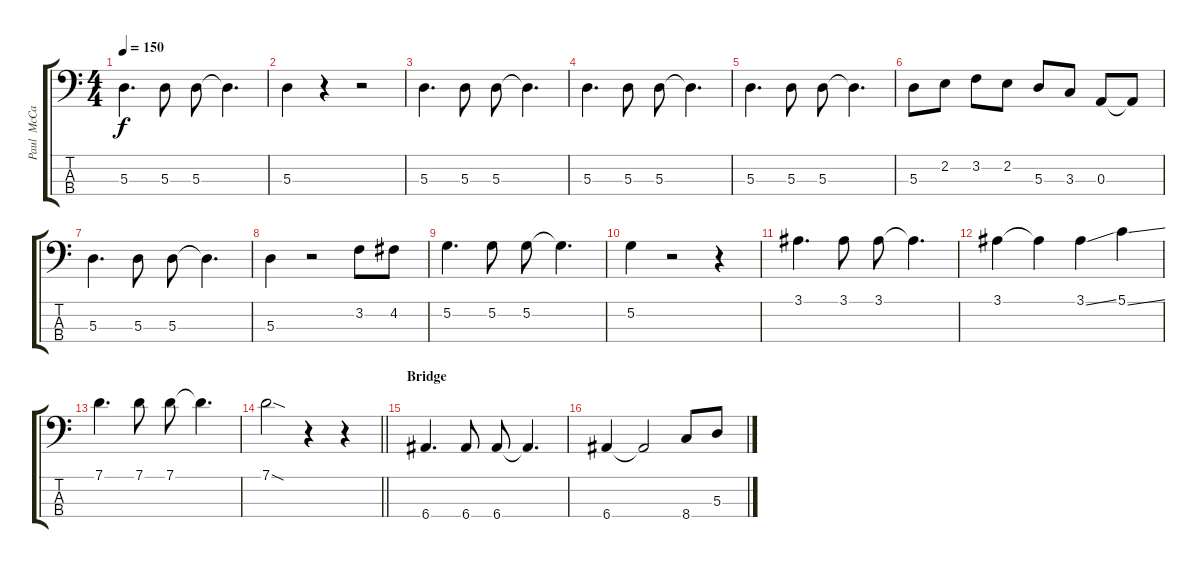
\track ("Paul  McCartney Bass" "Paul  McCa") {instrument electricbassfinger}
\staff {score tabs}
\tuning (G2 D2 A1 E1) {hide}
\ts (4 4)
\tempo 150
\clef f4
\ks c
5.3.4{d dy f} 5.3.8 5.3.8 5.3{t}.4{d} |
5.3.4 r.4 r.2 |
5.3.4{d} 5.3.8 5.3.8 5.3{t}.4{d} |
5.3.4{d} 5.3.8 5.3.8 5.3{t}.4{d} |
5.3.4{d} 5.3.8 5.3.8 5.3{t}.4{d} |
5.3.8 2.2.8 3.2.8 2.2.8 5.3.8 3.3.8 0.3.8 0.3{t}.8 |
5.3.4{d} 5.3.8 5.3.8 5.3{t}.4{d} |
5.3.4 r.2 3.2.8 4.2.8 |
5.2.4{d} 5.2.8 5.2.8 5.2{t}.4{d} |
5.2.4 r.2 r.4 |
3.1.4{d} 3.1.8 3.1.8 3.1{t}.4{d} |
3.1.4 3.1{t}.4 3.1{ss}.4 5.1{ss}.4 |
7.1.4{d} 7.1.8 7.1.8 7.1{t}.4{d} |
\barLineRight lightlight
7.1{sod}.2 r.4 r.4 |
\section ("" "Bridge")
6.4.4{d} 6.4.8 6.4.8 6.4{t}.4{d} |
6.4.4 6.4{t}.2 8.4.8 5.3.8
